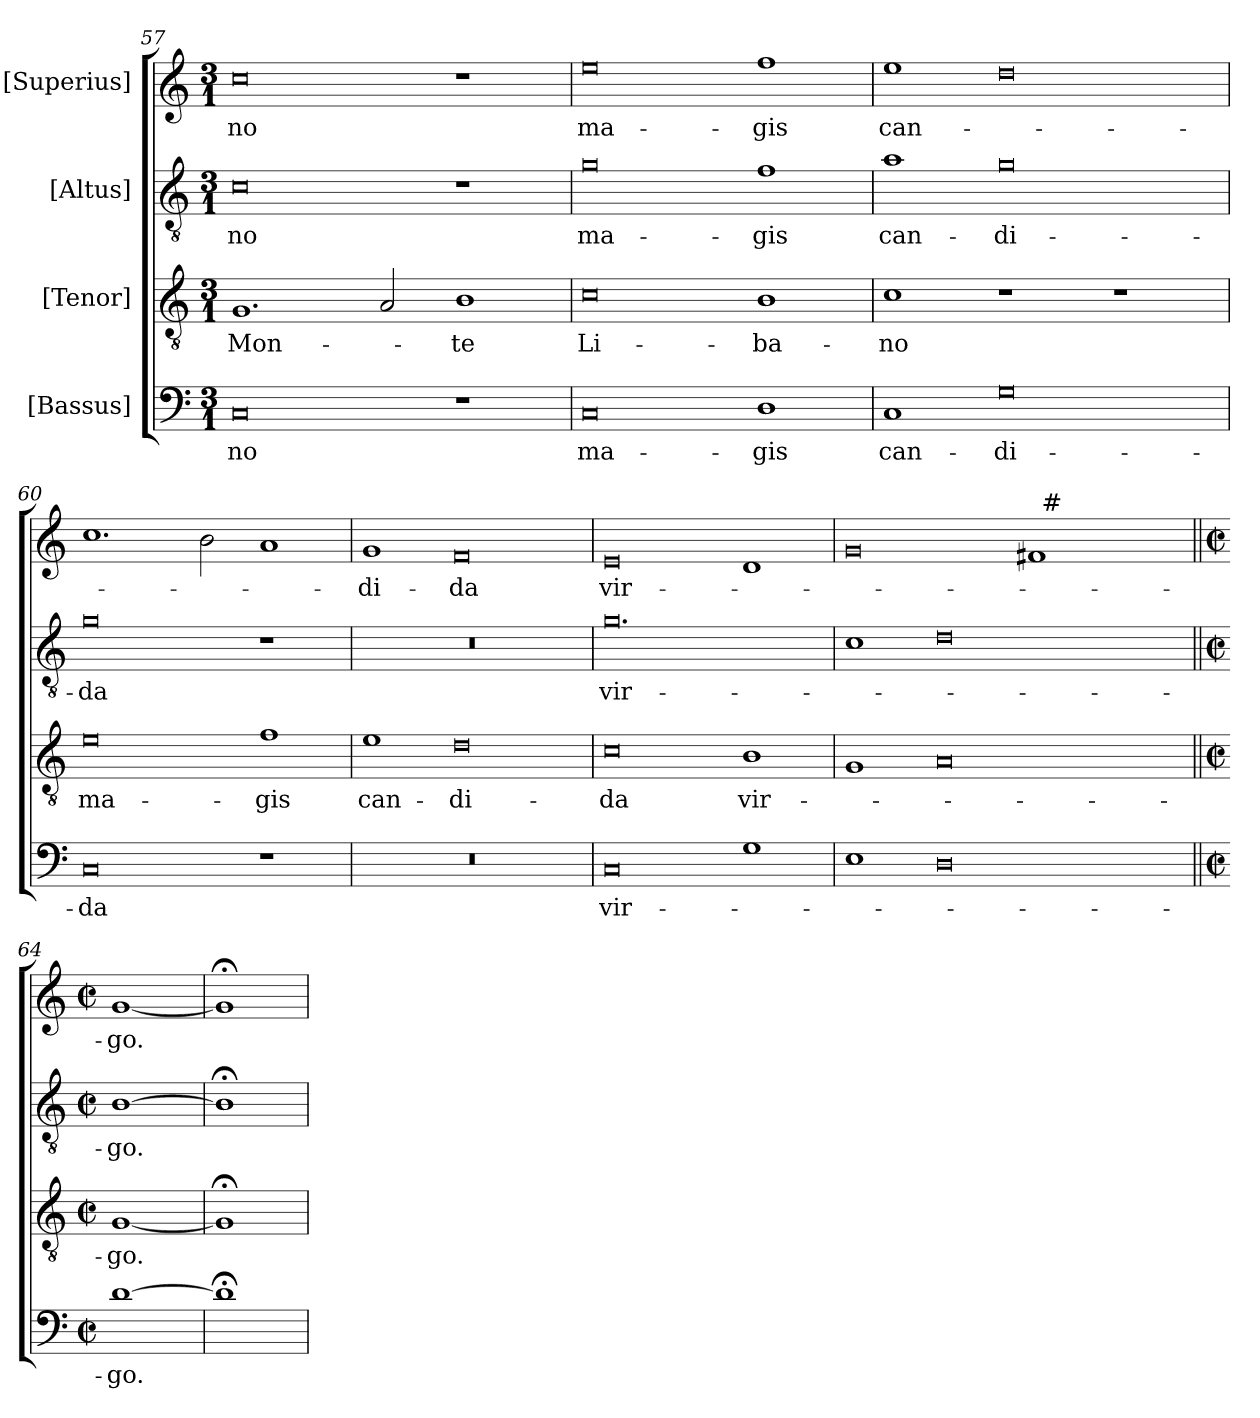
**kern	**text	**kern	**text	**kern	**text	**kern	**text
*part4	*part4	*part3	*part3	*part2	*part2	*part1	*part1
*staff4	*staff4	*staff3	*staff3	*staff2	*staff2	*staff1	*staff1
*I"[Bassus]	*	*I"[Tenor]	*	*I"[Altus]	*	*I"[Superius]	*
*clefF4	*	*clefGv2	*	*clefGv2	*	*clefG2	*
*	*	*ITrd7c12	*	*ITrd7c12	*	*	*
*k[]	*	*k[]	*	*k[]	*	*k[]	*
*C:	*	*C:	*	*C:	*	*C:	*
*M3/1	*	*M3/1	*	*M3/1	*	*M3/1	*
=57	=57	=57	=57	=57	=57	=57	=57
!	!LO:LY:b:color=#000000	!	!	!	!	!	!
!	!	!	!LO:LY:b:color=#000000	!	!	!	!
!	!	!	!	!	!LO:LY:b:color=#000000	!	!
!	!	!	!	!	!	!	!LO:LY:b:color=#000000
0Ci	-no	1.GGi	Mon-	0Ci	-no	0cci	-no
.	.	2AAi/	.	.	.	.	.
!	!	!	!LO:LY:b:color=#000000	!	!	!	!
1r	.	1BBi	-te	1r	.	1r	.
=58	=58	=58	=58	=58	=58	=58	=58
!	!LO:LY:b:color=#000000	!	!	!	!	!	!
!	!	!	!LO:LY:b:color=#000000	!	!	!	!
!	!	!	!	!	!LO:LY:b:color=#000000	!	!
!	!	!	!	!	!	!	!LO:LY:b:color=#000000
0Ci	ma-	0Ci	Li-	0Gi	ma-	0eei	ma-
!	!LO:LY:b:color=#000000	!	!	!	!	!	!
!	!	!	!LO:LY:b:color=#000000	!	!	!	!
!	!	!	!	!	!LO:LY:b:color=#000000	!	!
!	!	!	!	!	!	!	!LO:LY:b:color=#000000
1Di	-gis	1BBi	-ba-	1Fi	-gis	1ffi	-gis
=59	=59	=59	=59	=59	=59	=59	=59
!	!LO:LY:b:color=#000000	!	!	!	!	!	!
!	!	!	!LO:LY:b:color=#000000	!	!	!	!
!	!	!	!	!	!LO:LY:b:color=#000000	!	!
!	!	!	!	!	!	!	!LO:LY:b:color=#000000
1Ci	can-	1Ci	-no	1Ai	can-	1eei	can-
!	!LO:LY:b:color=#000000	!	!	!	!	!	!
!	!	!	!	!	!LO:LY:b:color=#000000	!	!
0Gi	-di-	1r	.	0Gi	-di-	0ddi	.
.	.	1r	.	.	.	.	.
=60	=60	=60	=60	=60	=60	=60	=60
!	!LO:LY:b:color=#000000	!	!	!	!	!	!
!	!	!	!LO:LY:b:color=#000000	!	!	!	!
!	!	!	!	!	!LO:LY:b:color=#000000	!	!
0Ci	-da	0Ei	ma-	0Gi	-da	1.cci	.
.	.	.	.	.	.	2bi\	.
!	!	!	!LO:LY:b:color=#000000	!	!	!	!
1r	.	1Fi	-gis	1r	.	1ai	.
=61	=61	=61	=61	=61	=61	=61	=61
!LO:N:vis=1	!	!	!	!	!	!	!
!	!	!	!LO:LY:b:color=#000000	!LO:N:vis=1	!	!	!
!	!	!	!	!	!	!	!LO:LY:b:color=#000000
0.r	.	1Ei	can-	0.r	.	1gi	-di-
!	!	!	!LO:LY:b:color=#000000	!	!	!	!
!	!	!	!	!	!	!	!LO:LY:b:color=#000000
.	.	0Di	-di-	.	.	0fi	-da
=62	=62	=62	=62	=62	=62	=62	=62
!	!LO:LY:b:color=#000000	!	!	!	!	!	!
!	!	!	!LO:LY:b:color=#000000	!	!	!	!
!	!	!	!	!	!LO:LY:b:color=#000000	!	!
!	!	!	!	!	!	!	!LO:LY:b:color=#000000
0Ci	vir-	0Ci	-da	0.Gi	vir-	0ei	vir-
!	!	!	!LO:LY:b:color=#000000	!	!	!	!
1Gi	.	1BBi	vir-	.	.	1di	.
!!LO:PB:g=z
=63	=63	=63	=63	=63	=63	=63	=63
*	*	*	*	*	*	*^	*
1Ei	.	1GGi	.	1Ci	.	0gi	1ryy	.
0Di	.	0AAi	.	0Di	.	.	1ryy	.
.	.	.	.	.	.	1f#i	32ryy	.
.	.	.	.	.	.	.	256ryy	.
!	!	!	!	!	!	!	!LO:TX:a:t=#	!
.	.	.	.	.	.	.	2ryy	.
.	.	.	.	.	.	.	4ryy	.
.	.	.	.	.	.	.	8ryy	.
.	.	.	.	.	.	.	16ryy	.
.	.	.	.	.	.	.	64..ryy	.
*	*	*	*	*	*	*v	*v	*
=64||	=64||	=64||	=64||	=64||	=64||	=64||	=64||
*M2/2	*	*M2/2	*	*M2/2	*	*M2/2	*
*met(c|)	*	*met(c|)	*	*met(c|)	*	*met(c|)	*
*	*	*	*	*	*	*^	*
!	!LO:LY:b:color=#000000	!	!	!	!	!	!	!
*	*	*	*	*	*	*v	*v	*
*	*	*	*	*	*	*^	*
!	!	!	!LO:LY:b:color=#000000	!	!	!	!	!
*	*	*	*	*	*	*v	*v	*
*	*	*	*	*	*	*^	*
!	!	!	!	!	!LO:LY:b:color=#000000	!	!	!
*	*	*	*	*	*	*v	*v	*
*	*	*	*	*	*	*^	*
!	!	!	!	!	!	!	!	!LO:LY:b:color=#000000
*	*	*	*	*	*	*v	*v	*
[1di	-go.	[1GGi	-go.	[1BBi	-go.	[1gi	-go.
=65	=65	=65	=65	=65	=65	=65	=65
1d;i]	.	1GG;i]	.	1BB;i]	.	1g;i]	.
=	=	=	=	=	=	=	=
*-	*-	*-	*-	*-	*-	*-	*-
